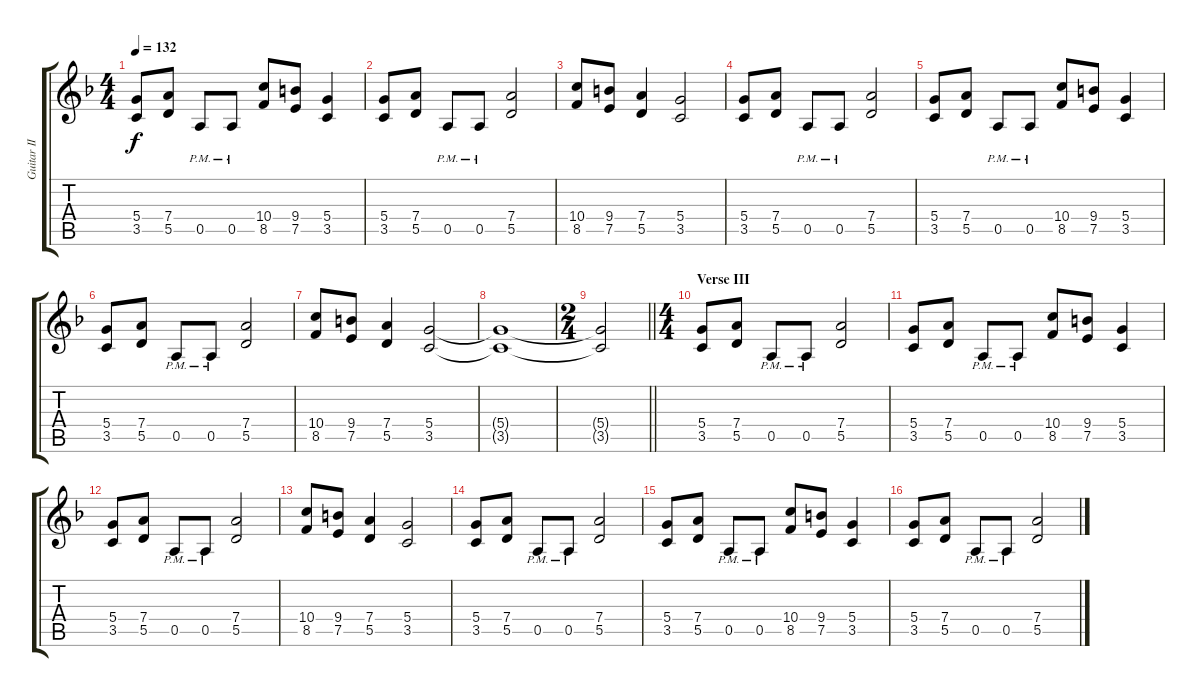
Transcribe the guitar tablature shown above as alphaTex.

\track ("Guitar II" "Guitar II") {instrument distortionguitar}
\staff {score tabs}
\tuning (E4 B3 G3 D3 A2 E2) {hide}
\ts (4 4)
\tempo 132
\clef g2
\ks dminor
(5.4 3.5).8{dy f} (7.4 5.5).8 0.5{pm}.8 0.5{pm}.8 (10.4 8.5).8 (9.4 7.5).8 (5.4 3.5).4 |
(5.4 3.5).8 (7.4 5.5).8 0.5{pm}.8 0.5{pm}.8 (7.4 5.5).2 |
(10.4 8.5).8 (9.4 7.5).8 (7.4 5.5).4 (5.4 3.5).2 |
(5.4 3.5).8 (7.4 5.5).8 0.5{pm}.8 0.5{pm}.8 (7.4 5.5).2 |
(5.4 3.5).8 (7.4 5.5).8 0.5{pm}.8 0.5{pm}.8 (10.4 8.5).8 (9.4 7.5).8 (5.4 3.5).4 |
(5.4 3.5).8 (7.4 5.5).8 0.5{pm}.8 0.5{pm}.8 (7.4 5.5).2 |
(10.4 8.5).8 (9.4 7.5).8 (7.4 5.5).4 (5.4 3.5).2 |
(5.4{t} 3.5{t}).1 |
\ts (2 4)
\barLineRight lightlight
(5.4{t} 3.5{t}).2 |
\ts (4 4)
\section ("" "Verse III")
(5.4 3.5).8 (7.4 5.5).8 0.5{pm}.8 0.5{pm}.8 (7.4 5.5).2 |
(5.4 3.5).8 (7.4 5.5).8 0.5{pm}.8 0.5{pm}.8 (10.4 8.5).8 (9.4 7.5).8 (5.4 3.5).4 |
(5.4 3.5).8 (7.4 5.5).8 0.5{pm}.8 0.5{pm}.8 (7.4 5.5).2 |
(10.4 8.5).8 (9.4 7.5).8 (7.4 5.5).4 (5.4 3.5).2 |
(5.4 3.5).8 (7.4 5.5).8 0.5{pm}.8 0.5{pm}.8 (7.4 5.5).2 |
(5.4 3.5).8 (7.4 5.5).8 0.5{pm}.8 0.5{pm}.8 (10.4 8.5).8 (9.4 7.5).8 (5.4 3.5).4 |
(5.4 3.5).8 (7.4 5.5).8 0.5{pm}.8 0.5{pm}.8 (7.4 5.5).2
